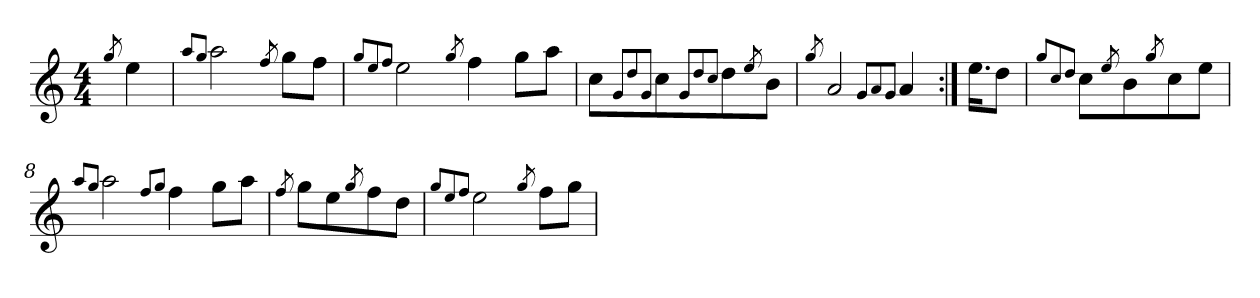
**kern
*part1
*staff1
*clefG2
*k[]
*M4/4
*MM40
=1
8qgg/
4ee\
=2
8qaa/L
8qgg/J
2aa\
8qff/
8gg\L
8ff\J
=3
8qgg/L
8qee/
8qff/J
2ee\
8qgg/
4ff\
8gg\L
8aa\J
!!LO:LB:g=z
=4
8cc\L
8qg/L
8qdd/
8qg/J
8cc\
8qg/L
8qdd/
8qcc/J
8dd\
8qee/
8b\J
=5
8qgg/
2a/
8qg/L
8qa/
8qg/J
4a/
=6:|!
16.ee\KL
8dd\J
!!LO:LB:g=z
=7
8qgg/L
8qcc/
8qdd/J
8cc\L
8qee/
8b\
8qgg/
8cc\
8ee\J
=8
8qaa/L
8qgg/J
2aa\
8qff/L
8qgg/J
4ff\
8gg\L
8aa\J
=9
8qff/
8gg\L
8ee\
8qgg/
8ff\
8dd\J
!!LO:LB:g=z
=10
8qgg/L
8qee/
8qff/J
2ee\
8qgg/
8ff\L
8gg\J
=
*-
